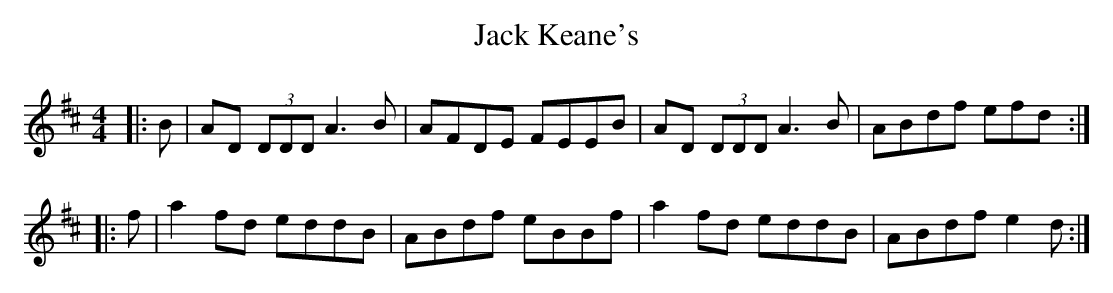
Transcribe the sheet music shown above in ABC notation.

X:1
T: Jack Keane's
M: 4/4
L: 1/8
K: Dmaj
|:B|AD (3DDD A3B|AFDE FEEB|AD (3DDD A3B|ABdf efd:|
|:f|a2 fd eddB|ABdf eBBf|a2 fd eddB|ABdf e2d:|
